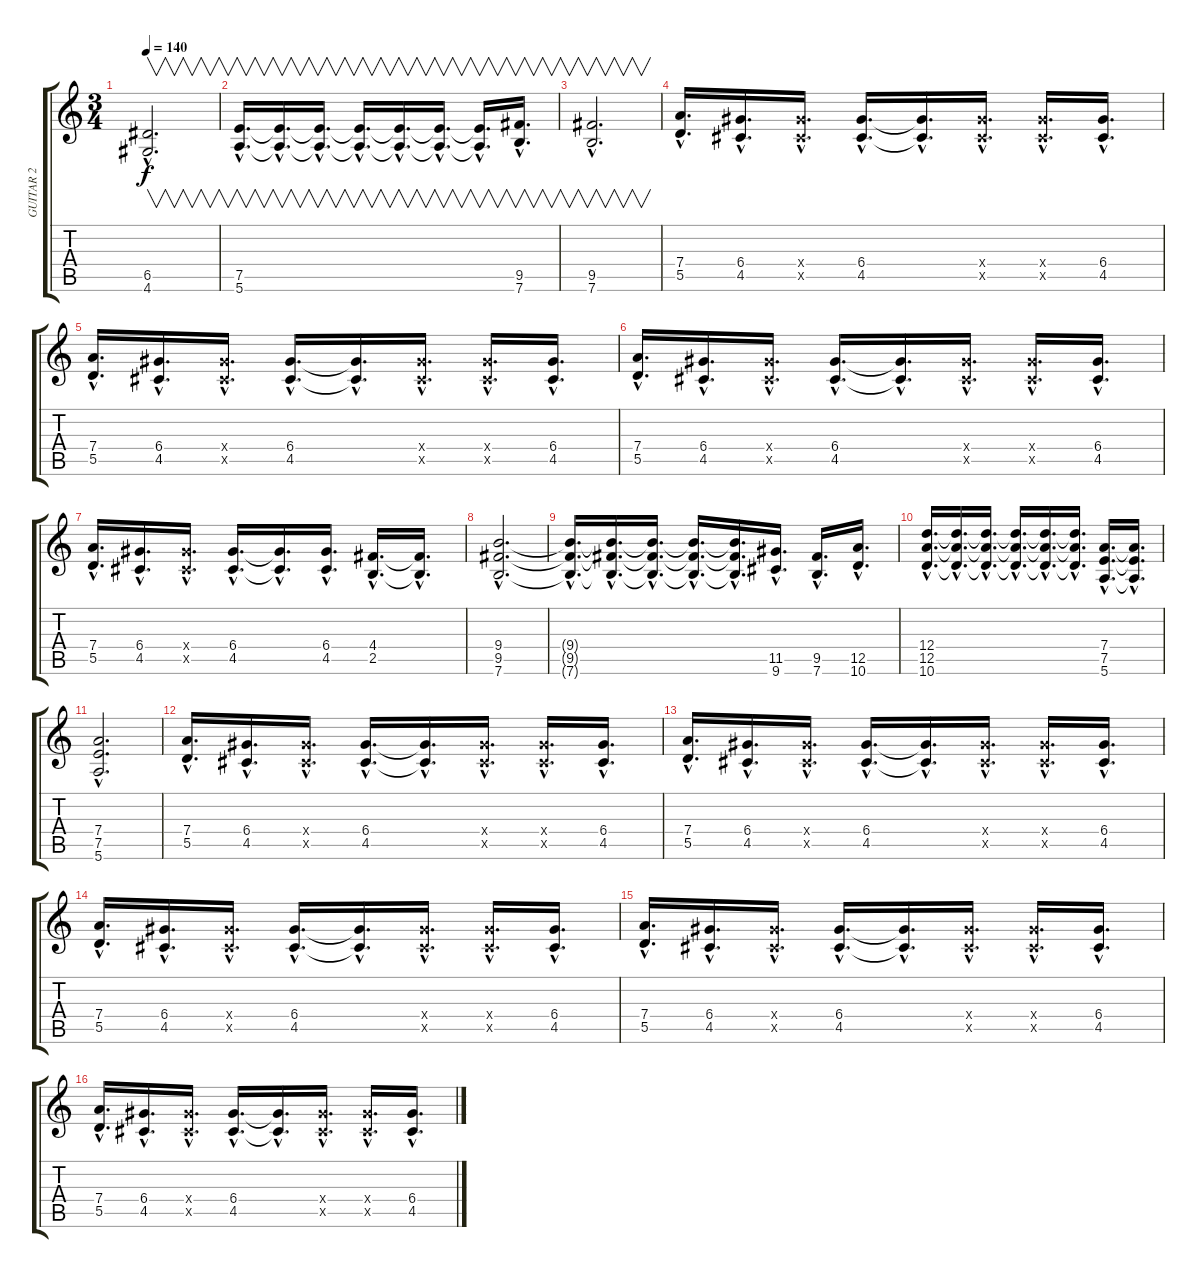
\track ("GUITAR 2" "GUITAR 2") {instrument overdrivenguitar}
\staff {score tabs}
\tuning (E4 B3 G3 D3 A2 E2) {hide}
\ts (3 4)
\tempo 140
\clef g2
\ks c
(6.5{hac t} 4.6{hac t}).2{v d dy f} |
(7.5{hac} 5.6{hac}).16{v d} (7.5{hac t} 5.6{hac t}).16{v d} (7.5{hac t} 5.6{hac t}).16{v d} (7.5{hac t} 5.6{hac t}).16{v d} (7.5{hac t} 5.6{hac t}).16{v d} (7.5{hac t} 5.6{hac t}).16{v d} (7.5{hac t} 5.6{hac t}).16{v d} (9.5{hac} 7.6{hac}).16{v d} |
(9.5{hac} 7.6{hac}).2{v d} |
(7.4{hac} 5.5{hac}).16{d} (6.4{hac} 4.5{hac}).16{d} (6.4{hac x} 4.5{hac x}).16{d} (6.4{hac} 4.5{hac}).16{d} (6.4{hac t} 4.5{hac t}).16{d} (6.4{hac x} 4.5{hac x}).16{d} (6.4{hac x} 4.5{hac x}).16{d} (6.4{hac} 4.5{hac}).16{d} |
(7.4{hac} 5.5{hac}).16{d} (6.4{hac} 4.5{hac}).16{d} (6.4{hac x} 4.5{hac x}).16{d} (6.4{hac} 4.5{hac}).16{d} (6.4{hac t} 4.5{hac t}).16{d} (6.4{hac x} 4.5{hac x}).16{d} (6.4{hac x} 4.5{hac x}).16{d} (6.4{hac} 4.5{hac}).16{d} |
(7.4{hac} 5.5{hac}).16{d} (6.4{hac} 4.5{hac}).16{d} (6.4{hac x} 4.5{hac x}).16{d} (6.4{hac} 4.5{hac}).16{d} (6.4{hac t} 4.5{hac t}).16{d} (6.4{hac x} 4.5{hac x}).16{d} (6.4{hac x} 4.5{hac x}).16{d} (6.4{hac} 4.5{hac}).16{d} |
(7.4{hac} 5.5{hac}).16{d} (6.4{hac} 4.5{hac}).16{d} (6.4{hac x} 4.5{hac x}).16{d} (6.4{hac} 4.5{hac}).16{d} (6.4{hac t} 4.5{hac t}).16{d} (6.4{hac} 4.5{hac}).16{d} (4.4{hac} 2.5{hac}).16{d} (4.4{hac t} 2.5{hac t}).16{d} |
(9.4{hac} 9.5{hac} 7.6{hac}).2{d} |
(9.4{hac t} 9.5{hac t} 7.6{hac t}).16{d} (9.4{hac t} 9.5{hac t} 7.6{hac t}).16{d} (9.4{hac t} 9.5{hac t} 7.6{hac t}).16{d} (9.4{hac t} 9.5{hac t} 7.6{hac t}).16{d} (9.4{hac t} 9.5{hac t} 7.6{hac t}).16{d} (11.5{hac} 9.6{hac}).16{d} (9.5{hac} 7.6{hac}).16{d} (12.5{hac} 10.6{hac}).16{d} |
(12.4{hac} 12.5{hac} 10.6{hac}).16{d} (12.4{hac t} 12.5{hac t} 10.6{hac t}).16{d} (12.4{hac t} 12.5{hac t} 10.6{hac t}).16{d} (12.4{hac t} 12.5{hac t} 10.6{hac t}).16{d} (12.4{hac t} 12.5{hac t} 10.6{hac t}).16{d} (12.4{hac t} 12.5{hac t} 10.6{hac t}).16{d} (7.4{hac} 7.5{hac} 5.6{hac}).16{d} (7.4{hac t} 7.5{hac t} 5.6{hac t}).16{d} |
(7.4{hac} 7.5{hac} 5.6{hac}).2{d} |
(7.4{hac} 5.5{hac}).16{d} (6.4{hac} 4.5{hac}).16{d} (6.4{hac x} 4.5{hac x}).16{d} (6.4{hac} 4.5{hac}).16{d} (6.4{hac t} 4.5{hac t}).16{d} (6.4{hac x} 4.5{hac x}).16{d} (6.4{hac x} 4.5{hac x}).16{d} (6.4{hac} 4.5{hac}).16{d} |
(7.4{hac} 5.5{hac}).16{d} (6.4{hac} 4.5{hac}).16{d} (6.4{hac x} 4.5{hac x}).16{d} (6.4{hac} 4.5{hac}).16{d} (6.4{hac t} 4.5{hac t}).16{d} (6.4{hac x} 4.5{hac x}).16{d} (6.4{hac x} 4.5{hac x}).16{d} (6.4{hac} 4.5{hac}).16{d} |
(7.4{hac} 5.5{hac}).16{d} (6.4{hac} 4.5{hac}).16{d} (6.4{hac x} 4.5{hac x}).16{d} (6.4{hac} 4.5{hac}).16{d} (6.4{hac t} 4.5{hac t}).16{d} (6.4{hac x} 4.5{hac x}).16{d} (6.4{hac x} 4.5{hac x}).16{d} (6.4{hac} 4.5{hac}).16{d} |
(7.4{hac} 5.5{hac}).16{d} (6.4{hac} 4.5{hac}).16{d} (6.4{hac x} 4.5{hac x}).16{d} (6.4{hac} 4.5{hac}).16{d} (6.4{hac t} 4.5{hac t}).16{d} (6.4{hac x} 4.5{hac x}).16{d} (6.4{hac x} 4.5{hac x}).16{d} (6.4{hac} 4.5{hac}).16{d} |
(7.4{hac} 5.5{hac}).16{d} (6.4{hac} 4.5{hac}).16{d} (6.4{hac x} 4.5{hac x}).16{d} (6.4{hac} 4.5{hac}).16{d} (6.4{hac t} 4.5{hac t}).16{d} (6.4{hac x} 4.5{hac x}).16{d} (6.4{hac x} 4.5{hac x}).16{d} (6.4{hac} 4.5{hac}).16{d}
